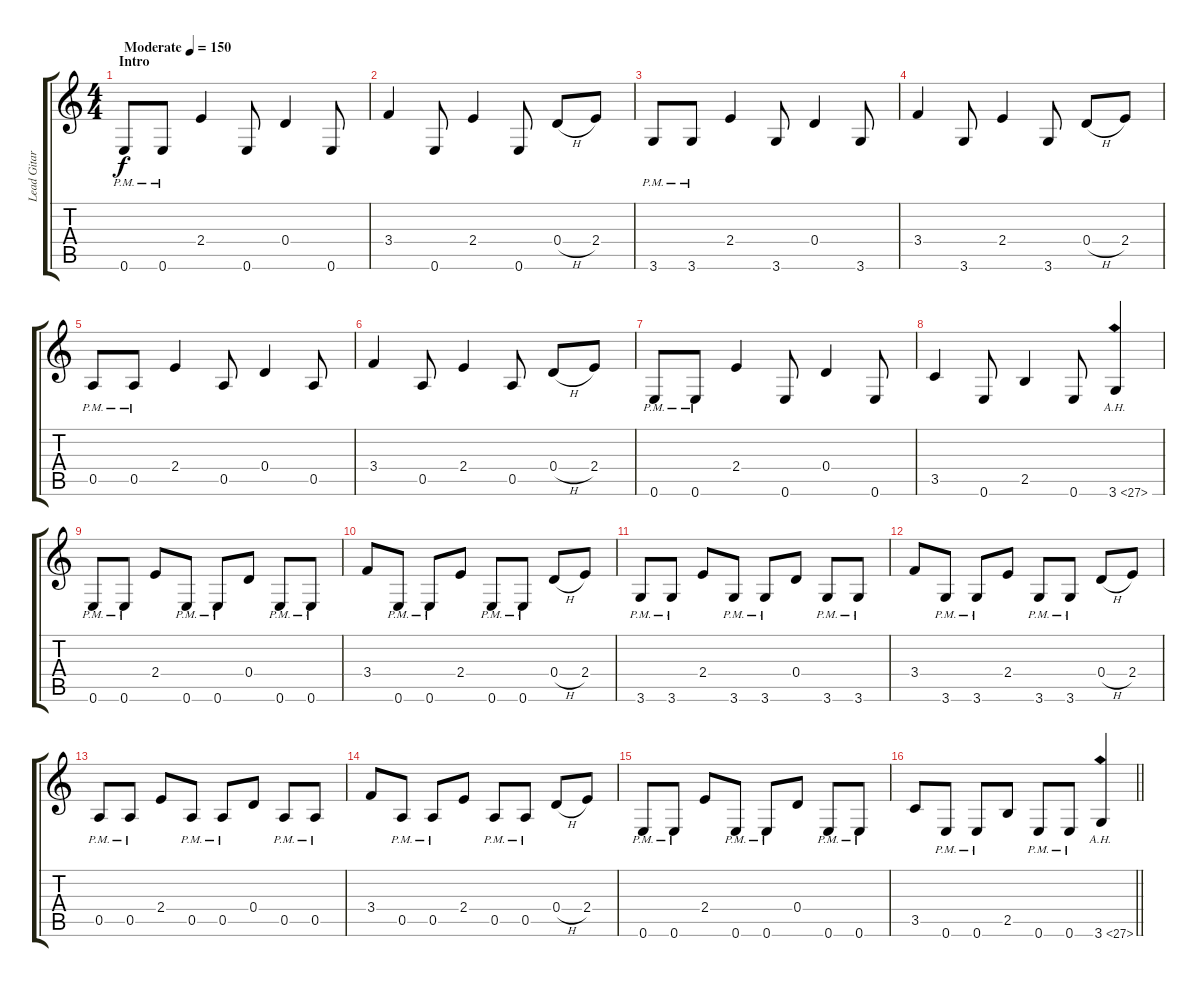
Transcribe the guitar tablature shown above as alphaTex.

\track ("Lead Gitarre" "Lead Gitar") {instrument overdrivenguitar}
\staff {score tabs}
\tuning (E4 B3 G3 D3 A2 E2) {hide}
\ts (4 4)
\section ("" "Intro")
\tempo (150 "Moderate")
\clef g2
\ks c
0.6{pm}.8{dy f instrument overdrivenguitar} 0.6{pm}.8 2.4.4 0.6.8 0.4.4 0.6.8 |
3.4.4 0.6.8 2.4.4 0.6.8 0.4{h}.8 2.4.8 |
3.6{pm}.8 3.6{pm}.8 2.4.4 3.6.8 0.4.4 3.6.8 |
3.4.4 3.6.8 2.4.4 3.6.8 0.4{h}.8 2.4.8 |
0.5{pm}.8 0.5{pm}.8 2.4.4 0.5.8 0.4.4 0.5.8 |
3.4.4 0.5.8 2.4.4 0.5.8 0.4{h}.8 2.4.8 |
0.6{pm}.8 0.6{pm}.8 2.4.4 0.6.8 0.4.4 0.6.8 |
3.5.4 0.6.8 2.5.4 0.6.8 3.6{ah 24}.4 |
0.6{pm}.8 0.6{pm}.8 2.4.8 0.6{pm}.8 0.6{pm}.8 0.4.8 0.6{pm}.8 0.6{pm}.8 |
3.4.8 0.6{pm}.8 0.6{pm}.8 2.4.8 0.6{pm}.8 0.6{pm}.8 0.4{h}.8 2.4.8 |
3.6{pm}.8 3.6{pm}.8 2.4.8 3.6{pm}.8 3.6{pm}.8 0.4.8 3.6{pm}.8 3.6{pm}.8 |
3.4.8 3.6{pm}.8 3.6{pm}.8 2.4.8 3.6{pm}.8 3.6{pm}.8 0.4{h}.8 2.4.8 |
0.5{pm}.8 0.5{pm}.8 2.4.8 0.5{pm}.8 0.5{pm}.8 0.4.8 0.5{pm}.8 0.5{pm}.8 |
3.4.8 0.5{pm}.8 0.5{pm}.8 2.4.8 0.5{pm}.8 0.5{pm}.8 0.4{h}.8 2.4.8 |
0.6{pm}.8 0.6{pm}.8 2.4.8 0.6{pm}.8 0.6{pm}.8 0.4.8 0.6{pm}.8 0.6{pm}.8 |
\barLineRight lightlight
3.5.8 0.6{pm}.8 0.6{pm}.8 2.5.8 0.6{pm}.8 0.6{pm}.8 3.6{ah 24}.4
